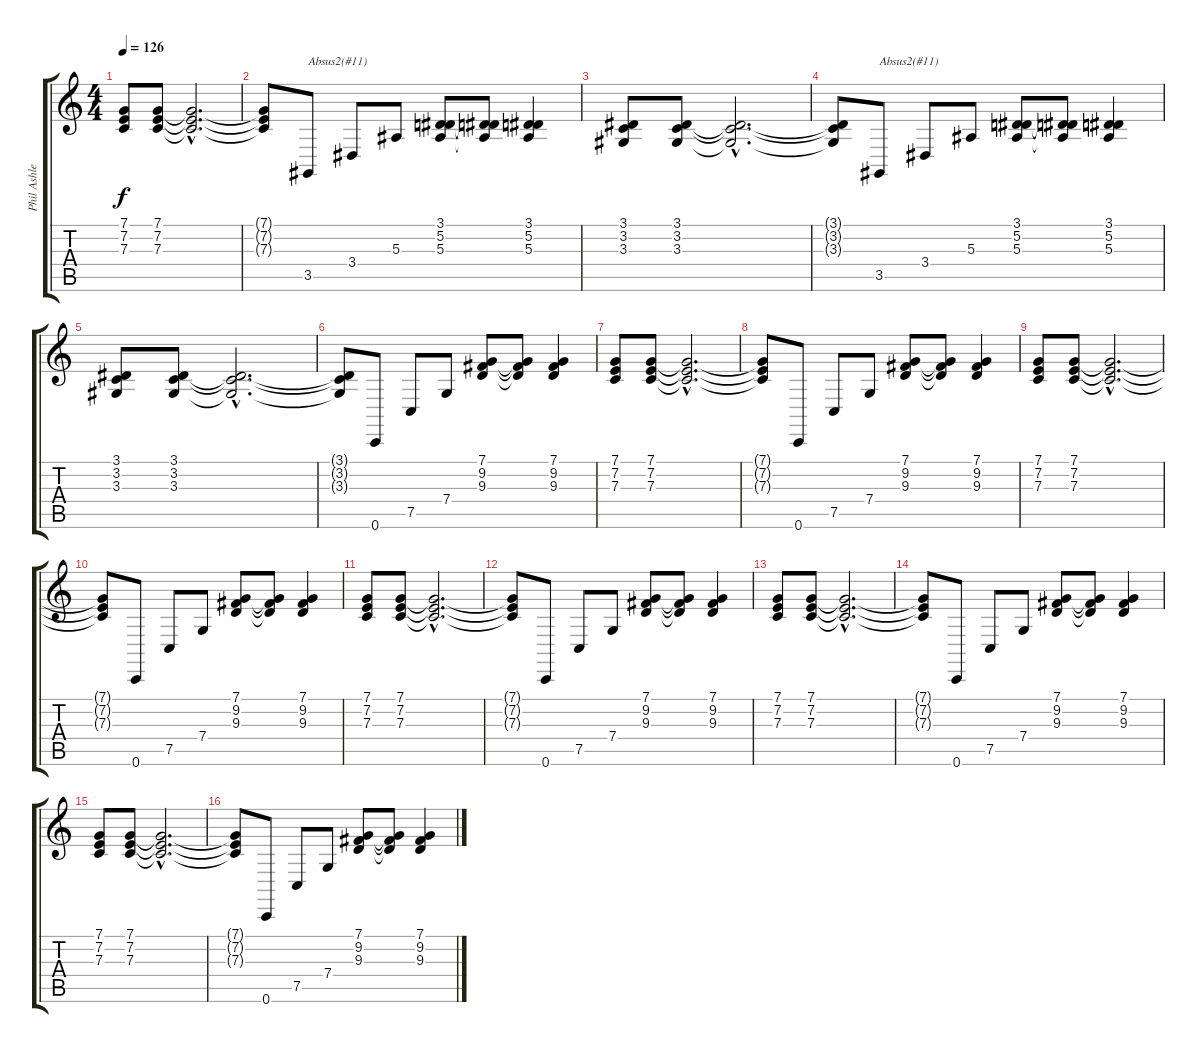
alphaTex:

\track ("Phil Ashley - keyboards" "Phil Ashle") {instrument electricgrandpiano}
\staff {score tabs}
\tuning (C4 A3 F3 C3 F2 C2) {hide}
\ts (4 4)
\tempo 126
\clef g2
\ks c
(7.1 7.2 7.3).8{dy f} (7.1 7.2 7.3).8 (7.1{hac t} 7.2{hac t} 7.3{hac t}).2{d} |
(7.1{t} 7.2{t} 7.3{t}).8 3.5.8{txt "Absus2(#11)"} 3.4.8 5.3.8 (3.1 5.2 5.3).8 (3.1{t} 5.2{t} 5.3{t}).8 (3.1 5.2 5.3).4 |
(3.1 3.2 3.3).8 (3.1 3.2 3.3).8 (3.1{hac t} 3.2{hac t} 3.3{hac t}).2{d} |
(3.1{t} 3.2{t} 3.3{t}).8 3.5.8{txt "Absus2(#11)"} 3.4.8 5.3.8 (3.1 5.2 5.3).8 (3.1{t} 5.2{t} 5.3{t}).8 (3.1 5.2 5.3).4 |
(3.1 3.2 3.3).8 (3.1 3.2 3.3).8 (3.1{hac t} 3.2{hac t} 3.3{hac t}).2{d} |
(3.1{t} 3.2{t} 3.3{t}).8 0.6.8 7.5.8 7.4.8 (7.1 9.2 9.3).8 (7.1{t} 9.2{t} 9.3{t}).8 (7.1 9.2 9.3).4 |
(7.1 7.2 7.3).8 (7.1 7.2 7.3).8 (7.1{hac t} 7.2{hac t} 7.3{hac t}).2{d} |
(7.1{t} 7.2{t} 7.3{t}).8 0.6.8 7.5.8 7.4.8 (7.1 9.2 9.3).8 (7.1{t} 9.2{t} 9.3{t}).8 (7.1 9.2 9.3).4 |
(7.1 7.2 7.3).8 (7.1 7.2 7.3).8 (7.1{hac t} 7.2{hac t} 7.3{hac t}).2{d} |
(7.1{t} 7.2{t} 7.3{t}).8 0.6.8 7.5.8 7.4.8 (7.1 9.2 9.3).8 (7.1{t} 9.2{t} 9.3{t}).8 (7.1 9.2 9.3).4 |
(7.1 7.2 7.3).8 (7.1 7.2 7.3).8 (7.1{hac t} 7.2{hac t} 7.3{hac t}).2{d} |
(7.1{t} 7.2{t} 7.3{t}).8 0.6.8 7.5.8 7.4.8 (7.1 9.2 9.3).8 (7.1{t} 9.2{t} 9.3{t}).8 (7.1 9.2 9.3).4 |
(7.1 7.2 7.3).8 (7.1 7.2 7.3).8 (7.1{hac t} 7.2{hac t} 7.3{hac t}).2{d} |
(7.1{t} 7.2{t} 7.3{t}).8 0.6.8 7.5.8 7.4.8 (7.1 9.2 9.3).8 (7.1{t} 9.2{t} 9.3{t}).8 (7.1 9.2 9.3).4 |
(7.1 7.2 7.3).8 (7.1 7.2 7.3).8 (7.1{hac t} 7.2{hac t} 7.3{hac t}).2{d} |
(7.1{t} 7.2{t} 7.3{t}).8 0.6.8 7.5.8 7.4.8 (7.1 9.2 9.3).8 (7.1{t} 9.2{t} 9.3{t}).8 (7.1 9.2 9.3).4
